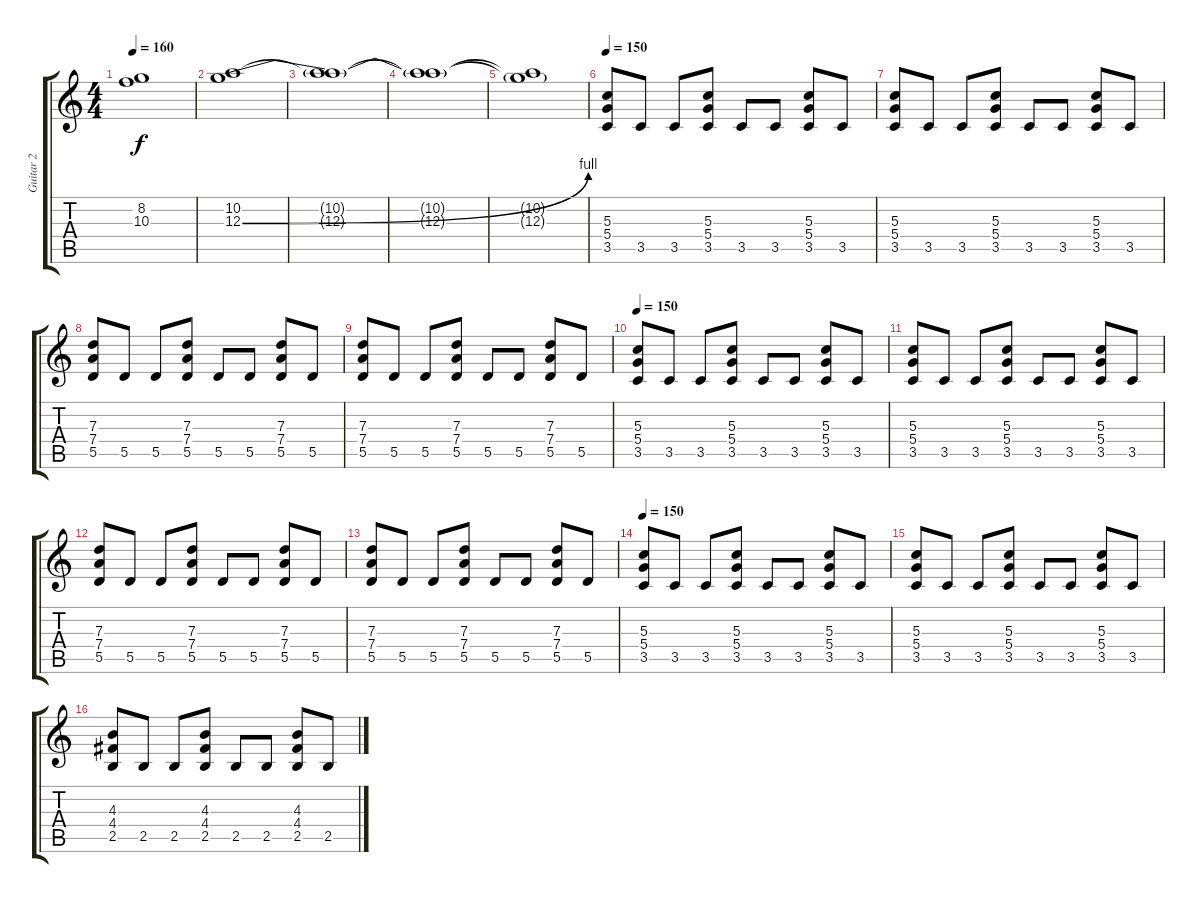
\track ("Guitar 2" "Guitar 2") {instrument distortionguitar}
\staff {score tabs}
\tuning (E4 B3 G3 D3 A2 E2) {hide}
\ts (4 4)
\tempo 160
\clef g2
\ks c
(8.2{t} 10.3{t}).1{dy f} |
(10.2 12.3{be (bend 0 0 60 4)}).1 |
(10.2{t} 12.3{t}).1 |
(10.2{t} 12.3{t}).1 |
(10.2{t} 12.3{t}).1 |
\tempo 150
(5.3 5.4 3.5).8 3.5.8 3.5.8 (5.3 5.4 3.5).8 3.5.8 3.5.8 (5.3 5.4 3.5).8 3.5.8 |
(5.3 5.4 3.5).8 3.5.8 3.5.8 (5.3 5.4 3.5).8 3.5.8 3.5.8 (5.3 5.4 3.5).8 3.5.8 |
(7.3 7.4 5.5).8 5.5.8 5.5.8 (7.3 7.4 5.5).8 5.5.8 5.5.8 (7.3 7.4 5.5).8 5.5.8 |
(7.3 7.4 5.5).8 5.5.8 5.5.8 (7.3 7.4 5.5).8 5.5.8 5.5.8 (7.3 7.4 5.5).8 5.5.8 |
\tempo 150
(5.3 5.4 3.5).8 3.5.8 3.5.8 (5.3 5.4 3.5).8 3.5.8 3.5.8 (5.3 5.4 3.5).8 3.5.8 |
(5.3 5.4 3.5).8 3.5.8 3.5.8 (5.3 5.4 3.5).8 3.5.8 3.5.8 (5.3 5.4 3.5).8 3.5.8 |
(7.3 7.4 5.5).8 5.5.8 5.5.8 (7.3 7.4 5.5).8 5.5.8 5.5.8 (7.3 7.4 5.5).8 5.5.8 |
(7.3 7.4 5.5).8 5.5.8 5.5.8 (7.3 7.4 5.5).8 5.5.8 5.5.8 (7.3 7.4 5.5).8 5.5.8 |
\tempo 150
(5.3 5.4 3.5).8 3.5.8 3.5.8 (5.3 5.4 3.5).8 3.5.8 3.5.8 (5.3 5.4 3.5).8 3.5.8 |
(5.3 5.4 3.5).8 3.5.8 3.5.8 (5.3 5.4 3.5).8 3.5.8 3.5.8 (5.3 5.4 3.5).8 3.5.8 |
(4.3 4.4 2.5).8 2.5.8 2.5.8 (4.3 4.4 2.5).8 2.5.8 2.5.8 (4.3 4.4 2.5).8 2.5.8
